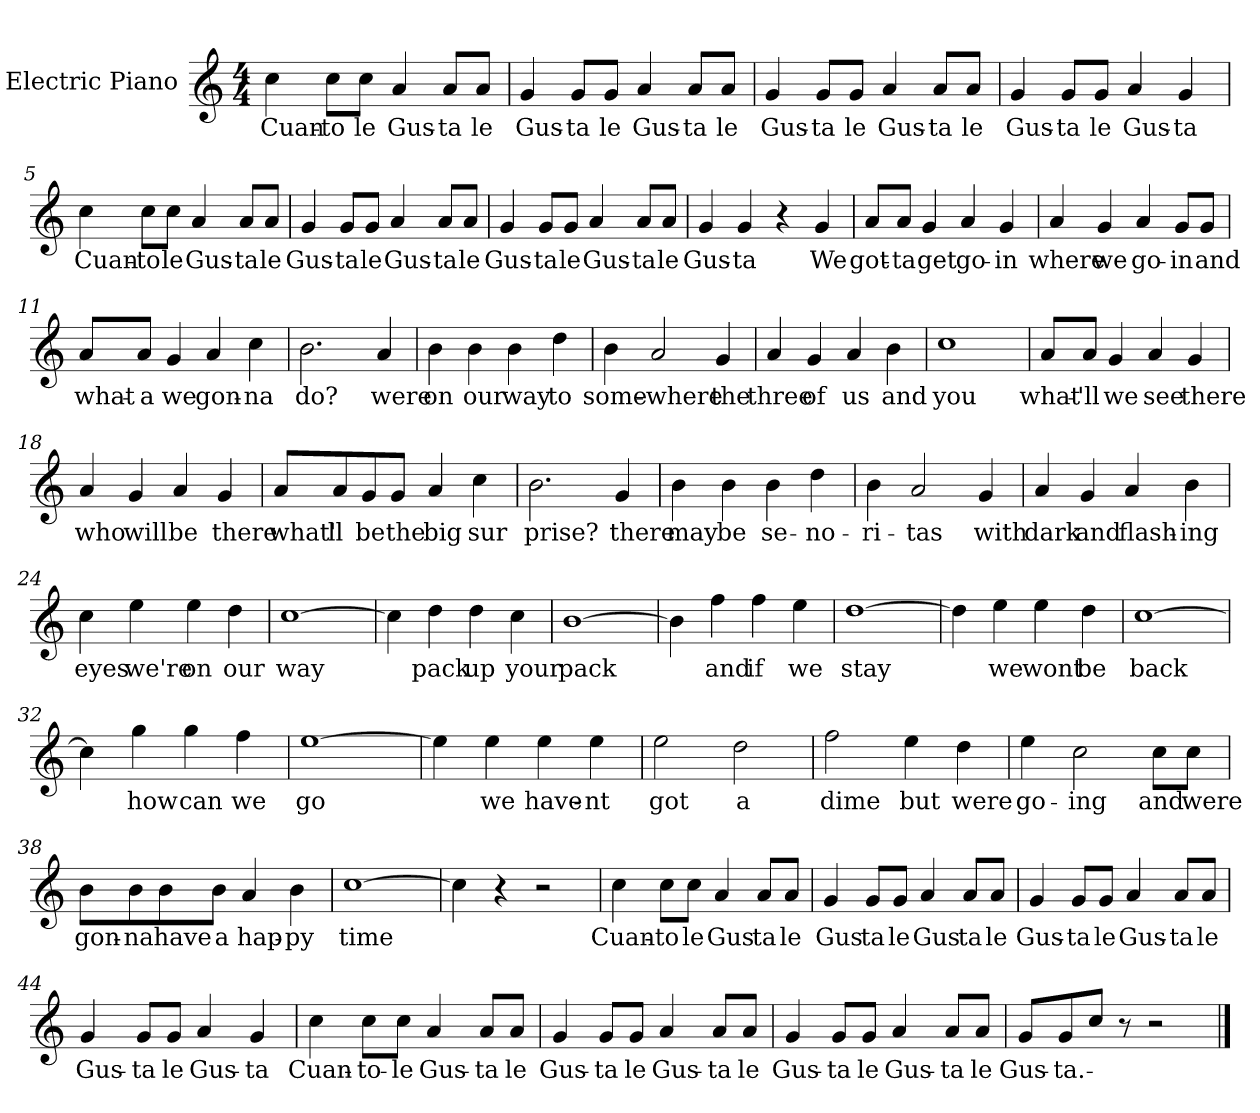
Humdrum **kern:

**kern	**text
*part1	*part1
*staff1	*staff1
*I"Electric Piano	*
*I'E.Pno	*
*clefG2	*
*k[]	*
*C:	*
*M4/4	*
=1	=1
4cc\	Cuan-
8cc\L	-to
8cc\J	le
4a/	Gus-
8a/L	-ta
8a/J	le
=2	=2
4g/	Gus-
8g/L	-ta
8g/J	le
4a/	Gus-
8a/L	-ta
8a/J	le
=3	=3
4g/	Gus-
8g/L	-ta
8g/J	le
4a/	Gus-
8a/L	-ta
8a/J	le
=4	=4
4g/	Gus-
8g/L	-ta
8g/J	le
4a/	Gus-
4g/	-ta
!!LO:LB:g=z
=5	=5
4cc\	Cuan-
8cc\L	-to
8cc\J	le
4a/	Gus-
8a/L	-ta
8a/J	le
=6	=6
4g/	Gus-
8g/L	-ta
8g/J	le
4a/	Gus-
8a/L	-ta
8a/J	le
=7	=7
4g/	Gus-
8g/L	-ta
8g/J	le
4a/	Gus-
8a/L	-ta
8a/J	le
=8	=8
4g/	Gus-
4g/	-ta
4r	.
4g/	We
!!LO:LB:g=z
=9	=9
8a/L	got-
8a/J	-ta
4g/	get
4a/	go-
4g/	-in
=10	=10
4a/	where
4g/	we
4a/	go-
8g/L	-in
8g/J	and
=11	=11
8a/L	what-
8a/J	-a
4g/	we
4a/	gon-
4cc\	-na
=12	=12
2.b\	do?
4a/	were
!!LO:LB:g=z
=13	=13
4b\	on
4b\	our
4b\	way
4dd\	to
=14	=14
4b\	some-
2a/	-where
4g/	the
=15	=15
4a/	three
4g/	of
4a/	us
4b\	and
=16	=16
1cc	you
!!LO:LB:g=z
=17	=17
8a/L	what-
8a/J	-'ll
4g/	we
4a/	see
4g/	there
=18	=18
4a/	who
4g/	will
4a/	be
4g/	there
=19	=19
8a/L	what'
8a/	ll
8g/	be
8g/J	the
4a/	big
4cc\	sur
=20	=20
2.b\	prise?
4g/	there
!!LO:LB:g=z
=21	=21
4b\	may
4b\	be
4b\	se-
4dd\	-no-
=22	=22
4b\	-ri-
2a/	-tas
4g/	with
=23	=23
4a/	dark
4g/	and
4a/	flash-
4b\	-ing
=24	=24
4cc\	eyes
4ee\	we're
4ee\	on
4dd\	our
!!LO:LB:g=z
=25	=25
[1cc	way
=26	=26
4cc\]	.
4dd\	pack
4dd\	up
4cc\	your
=27	=27
[1b	pack
=28	=28
4b\]	.
4ff\	and
4ff\	if
4ee\	we
!!LO:LB:g=z
=29	=29
[1dd	stay
=30	=30
4dd\]	.
4ee\	we
4ee\	wont
4dd\	be
=31	=31
[1cc	back
=32	=32
4cc\]	.
4gg\	how
4gg\	can
4ff\	we
!!LO:PB:g=z
=33	=33
[1ee	go
=34	=34
4ee\]	.
4ee\	we
4ee\	have-
4ee\	-nt
=35	=35
2ee\	got
2dd\	a
=36	=36
2ff\	dime
4ee\	but
4dd\	were
!!LO:LB:g=z
=37	=37
4ee\	go-
2cc\	-ing
8cc\L	and
8cc\J	were
=38	=38
8b\L	gon-
8b\	-na
8b\	have
8b\J	a
4a/	hap-
4b\	-py
=39	=39
[1cc	time
=40	=40
4cc\]	.
4r	.
2r	.
!!LO:LB:g=z
=41	=41
4cc\	Cuan-
8cc\L	to
8cc\J	le
4a/	Gus
8a/L	ta
8a/J	le
=42	=42
4g/	Gus
8g/L	ta
8g/J	le
4a/	Gus
8a/L	ta
8a/J	le
=43	=43
4g/	Gus-
8g/L	-ta
8g/J	le
4a/	Gus-
8a/L	-ta
8a/J	le
=44	=44
4g/	Gus-
8g/L	-ta
8g/J	le
4a/	Gus-
4g/	-ta
!!LO:LB:g=z
=45	=45
4cc\	Cuan-
8cc\L	-to-
8cc\J	-le
4a/	Gus-
8a/L	-ta
8a/J	le
=46	=46
4g/	Gus-
8g/L	-ta
8g/J	le
4a/	Gus-
8a/L	-ta
8a/J	le
=47	=47
4g/	Gus-
8g/L	-ta
8g/J	le
4a/	Gus-
8a/L	-ta
8a/J	le
=48	=48
8g/L	Gus-
8g/	-ta.-
8cc/J	.
8r	.
2r	.
==	==
*-	*-
